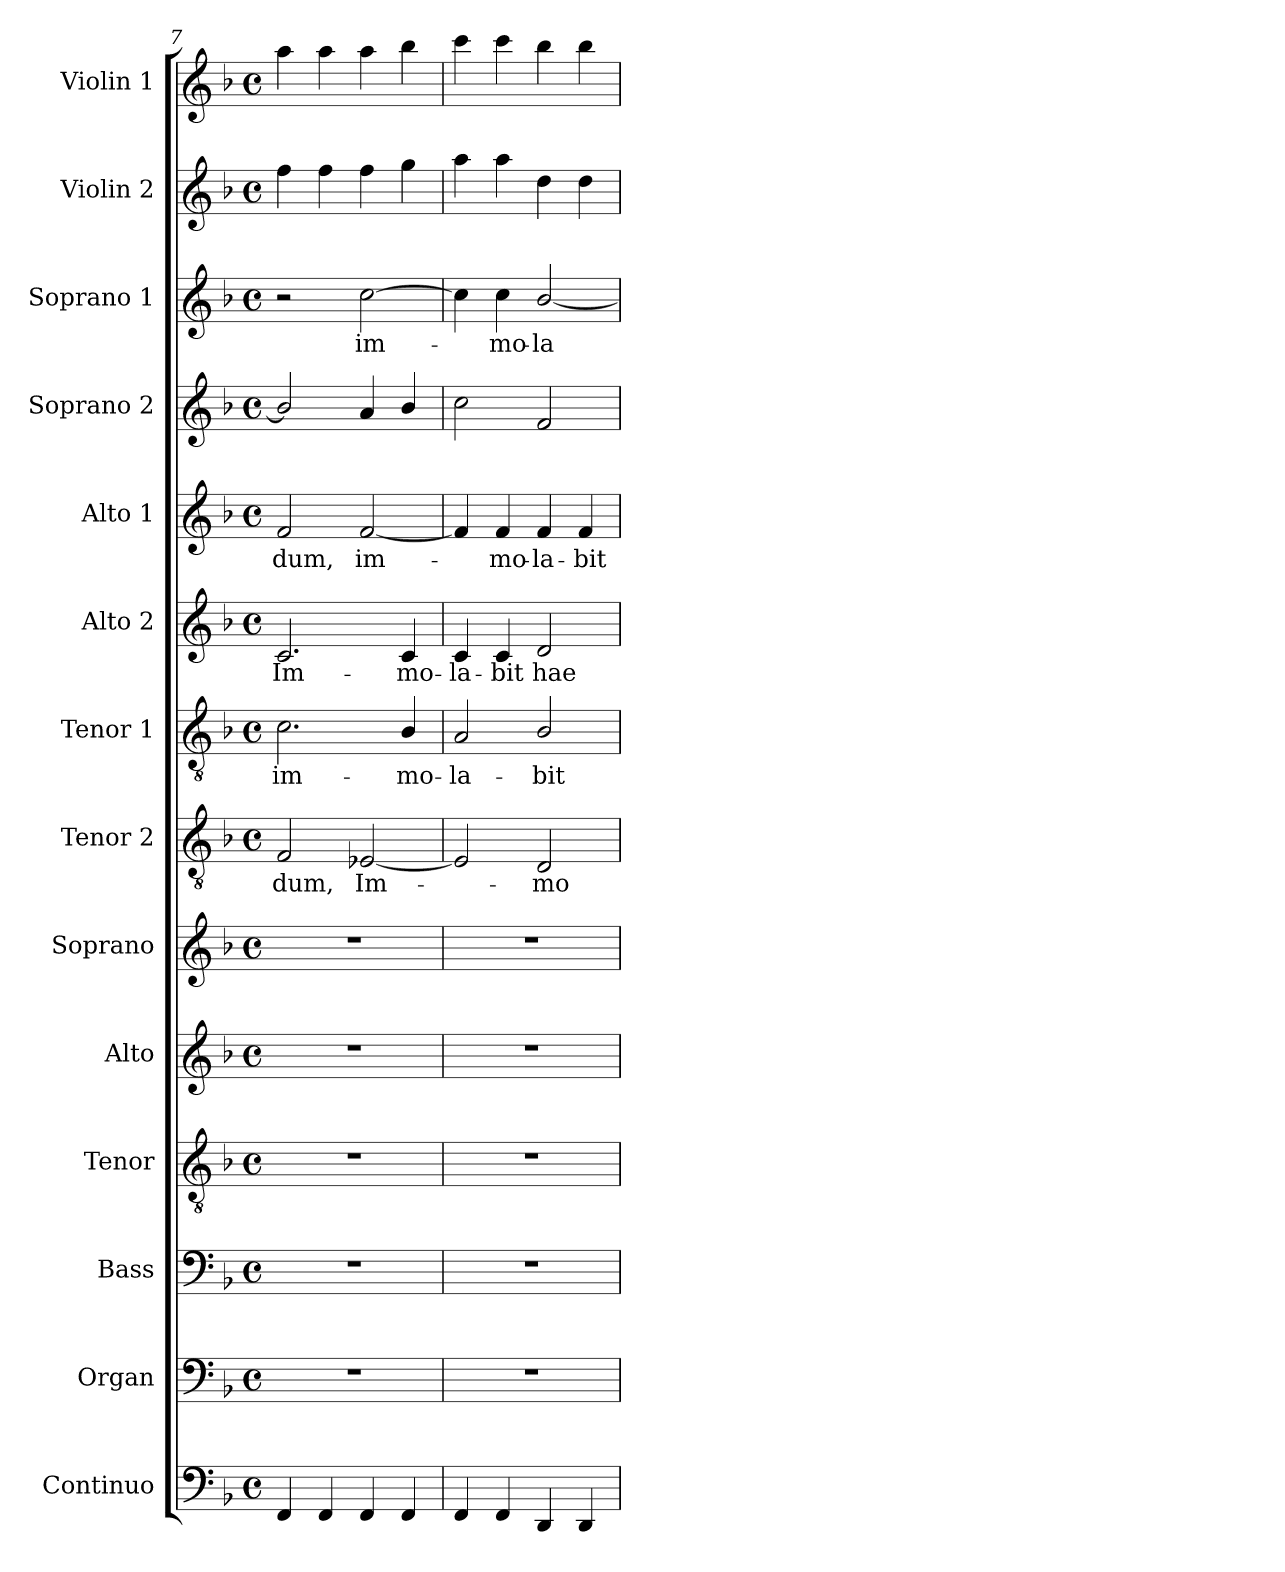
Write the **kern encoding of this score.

**kern	**kern	**kern	**kern	**kern	**kern	**kern	**text	**kern	**text	**kern	**text	**kern	**text	**kern	**kern	**text	**kern	**kern
*part14	*part13	*part12	*part11	*part10	*part9	*part8	*part8	*part7	*part7	*part6	*part6	*part5	*part5	*part4	*part3	*part3	*part2	*part1
*staff14	*staff13	*staff12	*staff11	*staff10	*staff9	*staff8	*staff8	*staff7	*staff7	*staff6	*staff6	*staff5	*staff5	*staff4	*staff3	*staff3	*staff2	*staff1
*I"Continuo	*I"Organ	*I"Bass	*I"Tenor	*I"Alto	*I"Soprano	*I"Tenor 2	*	*I"Tenor 1	*	*I"Alto 2	*	*I"Alto 1	*	*I"Soprano 2	*I"Soprano 1	*	*I"Violin 2	*I"Violin 1
*I'Cont.	*I'Org.	*I'B.	*I'T.	*I'A.	*I'S.	*I'T2.	*	*I'T1.	*	*I'A2.	*	*I'A1.	*	*I'S2.	*I'S1.	*	*I'Vln. 2	*I'Vln. 1
!!LO:PB:g=z
*clefF4	*clefF4	*clefF4	*clefGv2	*clefG2	*clefG2	*clefGv2	*	*clefGv2	*	*clefG2	*	*clefG2	*	*clefG2	*clefG2	*	*clefG2	*clefG2
*	*	*	*ITrd7c12	*	*	*ITrd7c12	*	*ITrd7c12	*	*	*	*	*	*	*	*	*	*
*k[b-]	*k[b-]	*k[b-]	*k[b-]	*k[b-]	*k[b-]	*k[b-]	*	*k[b-]	*	*k[b-]	*	*k[b-]	*	*k[b-]	*k[b-]	*	*k[b-]	*k[b-]
*F:	*F:	*F:	*F:	*F:	*F:	*F:	*	*F:	*	*F:	*	*F:	*	*F:	*F:	*	*F:	*F:
*M4/4	*M4/4	*M4/4	*M4/4	*M4/4	*M4/4	*M4/4	*	*M4/4	*	*M4/4	*	*M4/4	*	*M4/4	*M4/4	*	*M4/4	*M4/4
*met(c)	*met(c)	*met(c)	*met(c)	*met(c)	*met(c)	*met(c)	*	*met(c)	*	*met(c)	*	*met(c)	*	*met(c)	*met(c)	*	*met(c)	*met(c)
=7	=7	=7	=7	=7	=7	=7	=7	=7	=7	=7	=7	=7	=7	=7	=7	=7	=7	=7
!	!	!	!	!	!	!	!LO:LY:b:color=#000000	!	!	!	!	!	!	!	!	!	!	!
!	!	!	!	!	!	!	!	!	!LO:LY:b:color=#000000	!	!	!	!	!	!	!	!	!
!	!	!	!	!	!	!	!	!	!	!	!LO:LY:b:color=#000000	!	!	!	!	!	!	!
!	!	!	!	!	!	!	!	!	!	!	!	!	!LO:LY:b:color=#000000	!	!	!	!	!
4FFi/	1r	1r	1r	1r	1r	2FFi/	-dum,	2.Ci\	im-	2.ci/	Im-	2fi/	-dum,	2b-i/]	2r	.	4ffi\	4aai\
4FFi/	.	.	.	.	.	.	.	.	.	.	.	.	.	.	.	.	4ffi\	4aai\
!	!	!	!	!	!	!	!LO:LY:b:color=#000000	!	!	!	!	!	!	!	!	!	!	!
!	!	!	!	!	!	!	!	!	!	!	!	!	!LO:LY:b:color=#000000	!	!	!	!	!
!	!	!	!	!	!	!	!	!	!	!	!	!	!	!	!	!LO:LY:b:color=#000000	!	!
4FFi/	.	.	.	.	.	[2EE-Xi/	Im-	.	.	.	.	[2fi/	im-	4ai/	[2cci\	im-	4ffi\	4aai\
!	!	!	!	!	!	!	!	!	!LO:LY:b:color=#000000	!	!	!	!	!	!	!	!	!
!	!	!	!	!	!	!	!	!	!	!	!LO:LY:b:color=#000000	!	!	!	!	!	!	!
4FFi/	.	.	.	.	.	.	.	4BB-i/	-mo-	4ci/	-mo-	.	.	4b-i/	.	.	4ggi\	4bb-i\
=8	=8	=8	=8	=8	=8	=8	=8	=8	=8	=8	=8	=8	=8	=8	=8	=8	=8	=8
!	!	!	!	!	!	!	!	!	!LO:LY:b:color=#000000	!	!	!	!	!	!	!	!	!
!	!	!	!	!	!	!	!	!	!	!	!LO:LY:b:color=#000000	!	!	!	!	!	!	!
4FFi/	1r	1r	1r	1r	1r	2EE-i/]	.	2AAi/	-la-	4ci/	-la-	4fi/]	.	2cci\	4cci\]	.	4aai\	4ccci\
!	!	!	!	!	!	!	!	!	!	!	!LO:LY:b:color=#000000	!	!	!	!	!	!	!
!	!	!	!	!	!	!	!	!	!	!	!	!	!LO:LY:b:color=#000000	!	!	!	!	!
!	!	!	!	!	!	!	!	!	!	!	!	!	!	!	!	!LO:LY:b:color=#000000	!	!
4FFi/	.	.	.	.	.	.	.	.	.	4ci/	-bit	4fi/	-mo-	.	4cci\	-mo-	4aai\	4ccci\
!	!	!	!	!	!	!	!LO:LY:b:color=#000000	!	!	!	!	!	!	!	!	!	!	!
!	!	!	!	!	!	!	!	!	!LO:LY:b:color=#000000	!	!	!	!	!	!	!	!	!
!	!	!	!	!	!	!	!	!	!	!	!LO:LY:b:color=#000000	!	!	!	!	!	!	!
!	!	!	!	!	!	!	!	!	!	!	!	!	!LO:LY:b:color=#000000	!	!	!	!	!
!	!	!	!	!	!	!	!	!	!	!	!	!	!	!	!	!LO:LY:b:color=#000000	!	!
4DDi/	.	.	.	.	.	2DDi/	-mo-	2BB-i/	-bit	2di/	hae-	4fi/	-la-	2fi/	[2b-i/	-la-	4ddi\	4bb-i\
!	!	!	!	!	!	!	!	!	!	!	!	!	!LO:LY:b:color=#000000	!	!	!	!	!
4DDi/	.	.	.	.	.	.	.	.	.	.	.	4fi/	-bit	.	.	.	4ddi\	4bb-i\
=	=	=	=	=	=	=	=	=	=	=	=	=	=	=	=	=	=	=
*-	*-	*-	*-	*-	*-	*-	*-	*-	*-	*-	*-	*-	*-	*-	*-	*-	*-	*-
